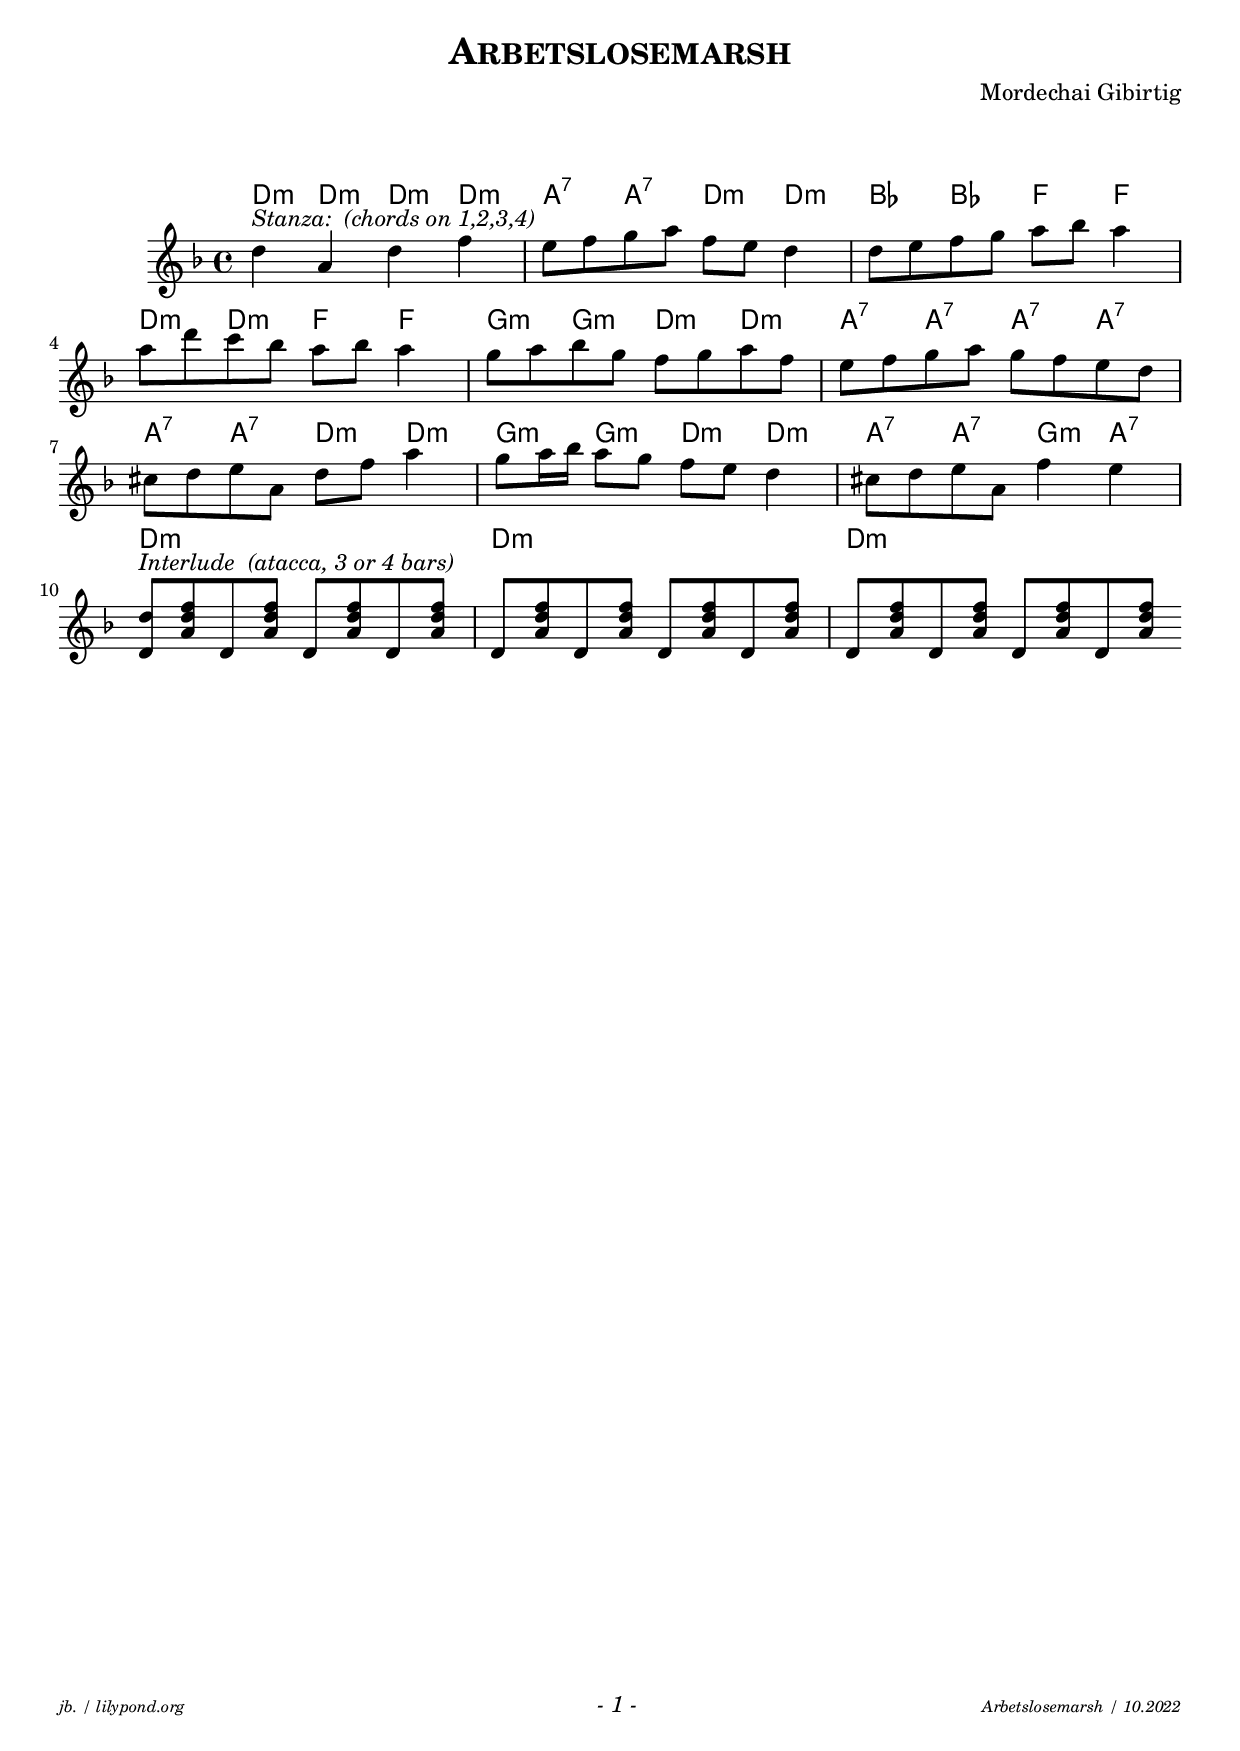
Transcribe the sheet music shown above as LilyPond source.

% tepmlate for a three parts Staff with lyrices and a repeat in it
\version "2.20.0"

piecename_footerline = "Arbetslosemarsh"
version_date = "10.2022"

\include "../_common/footers.ily"
\footer_common_with_pagenum 

\header {
  title = \markup \caps  {"Arbetslosemarsh"}
  composer = "Mordechai Gibirtig"
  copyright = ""
  arranger = " "
  }

\markup \vspace #1 % space between header and score

% -- music and text ------------------------------------------------
global = {
  \key d \minor
  \time 4/4
}

d_m = { d,8 <a, d f >8}

voice_vocal = \fixed c'' { 
  d4^\markup \italic"Stanza:  (chords on 1,2,3,4)" a, d f e8 f g a  f e d4
  d8 e f g a bes a4 \break
  a8 d' c' bes a bes a4
  g8 a bes g f g a f 
  e f g a g f e d 
  cis d e a, d f a4
  g8 a16 bes a8 g f e d4
  cis8 d e a, f4 e \break
}

voice_git_interlude = \fixed c''{
  <d, d>8^\markup \italic"Interlude  (atacca, 3 or 4 bars)" <a, d f >
  \d_m \d_m \d_m \d_m \d_m \d_m \d_m \d_m \d_m \d_m \d_m  \bar ".|"
  
}
voice_chords = \chordmode {
  d4:m d:m d4:m d:m  a:7 a:7 d:m d:m bes bes f f d:m d:m f f 
  g:m g:m d:m d:m a:7 a:7 a:7 a:7 a:7 a:7 d:m d:m g:m g:m d:m d:m a:7 a:7 g4:m a4:7 
  d1:m d1:m d1:m
  
}

stanza_one = \lyricmode 
  {\set fontSize = #-2 
    } 


% -- container ---------------------------------------------
\score {
  <<
    
    \new ChordNames {
      \voice_chords
    }
    
  \new Staff 
    {
     \global
     \voice_vocal
     \voice_git_interlude
    }
   
  \new Lyrics 
    \stanza_one
  >>
  \layout { }
  \midi { \tempo 4=95 }
}